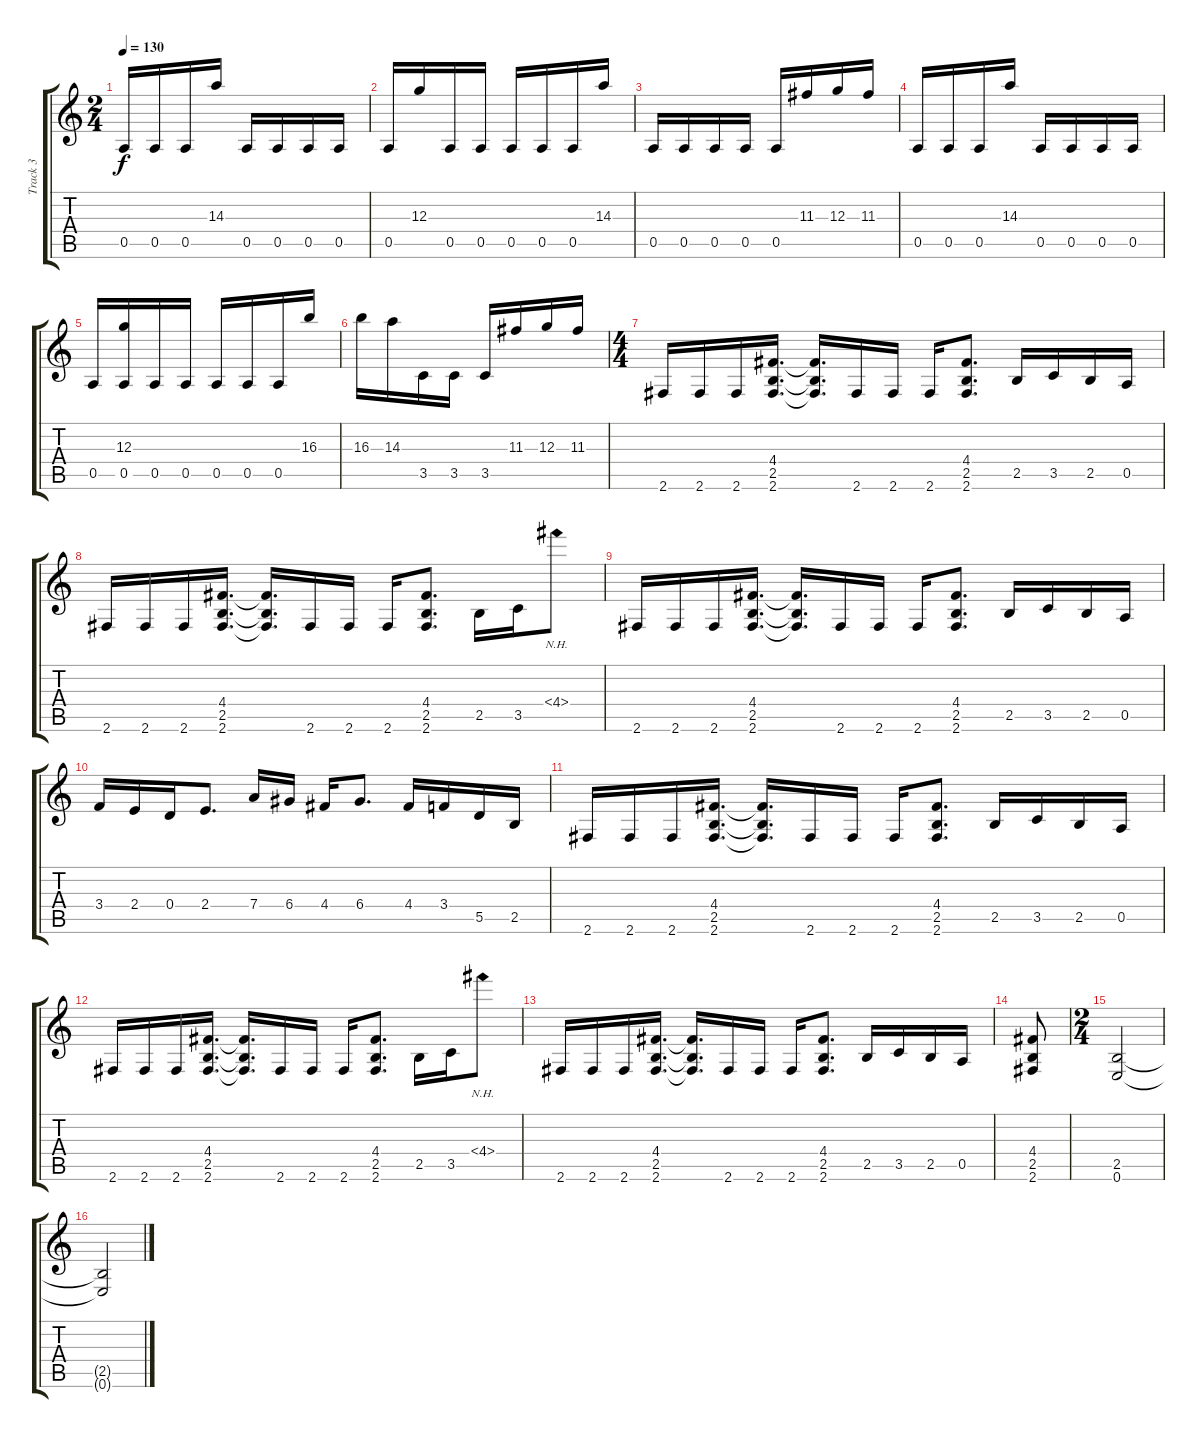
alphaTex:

\track ("Track 3" "Track 3") {instrument distortionguitar}
\staff {score tabs}
\tuning (E4 B3 G3 D3 A2 E2) {hide}
\ts (2 4)
\tempo 130
\clef g2
\ks c
0.5.16{dy f} 0.5.16 0.5.16 14.3.16 0.5.16 0.5.16 0.5.16 0.5.16 |
0.5.16 12.3.16 0.5.16 0.5.16 0.5.16 0.5.16 0.5.16 14.3.16 |
0.5.16 0.5.16 0.5.16 0.5.16 0.5.16 11.3.16 12.3.16 11.3.16 |
0.5.16 0.5.16 0.5.16 14.3.16 0.5.16 0.5.16 0.5.16 0.5.16 |
0.5.16 (12.3 0.5).16 0.5.16 0.5.16 0.5.16 0.5.16 0.5.16 16.3.16 |
16.3.16 14.3.16 3.5.16 3.5.16 3.5.16 11.3.16 12.3.16 11.3.16 |
\ts (4 4)
2.6.16 2.6.16 2.6.16 (4.4 2.5 2.6).16{d} (4.4{t} 2.5{t} 2.6{t}).16{d} 2.6.16 2.6.16 2.6.16 (4.4 2.5 2.6).8{d} 2.5.16 3.5.16 2.5.16 0.5.16 |
2.6.16 2.6.16 2.6.16 (4.4 2.5 2.6).16{d} (4.4{t} 2.5{t} 2.6{t}).16{d} 2.6.16 2.6.16 2.6.16 (4.4 2.5 2.6).8{d} 2.5.16 3.5.16 4.4{nh}.8 |
2.6.16 2.6.16 2.6.16 (4.4 2.5 2.6).16{d} (4.4{t} 2.5{t} 2.6{t}).16{d} 2.6.16 2.6.16 2.6.16 (4.4 2.5 2.6).8{d} 2.5.16 3.5.16 2.5.16 0.5.16 |
3.4.16 2.4.16 0.4.16 2.4.8{d} 7.4.16 6.4.16 4.4.16 6.4.8{d} 4.4.16 3.4.16 5.5.16 2.5.16 |
2.6.16 2.6.16 2.6.16 (4.4 2.5 2.6).16{d} (4.4{t} 2.5{t} 2.6{t}).16{d} 2.6.16 2.6.16 2.6.16 (4.4 2.5 2.6).8{d} 2.5.16 3.5.16 2.5.16 0.5.16 |
2.6.16 2.6.16 2.6.16 (4.4 2.5 2.6).16{d} (4.4{t} 2.5{t} 2.6{t}).16{d} 2.6.16 2.6.16 2.6.16 (4.4 2.5 2.6).8{d} 2.5.16 3.5.16 4.4{nh}.8 |
2.6.16 2.6.16 2.6.16 (4.4 2.5 2.6).16{d} (4.4{t} 2.5{t} 2.6{t}).16{d} 2.6.16 2.6.16 2.6.16 (4.4 2.5 2.6).8{d} 2.5.16 3.5.16 2.5.16 0.5.16 |
(4.4 2.5 2.6).8 |
\ts (2 4)
(2.5 0.6).2 |
(2.5{t} 0.6{t}).2
